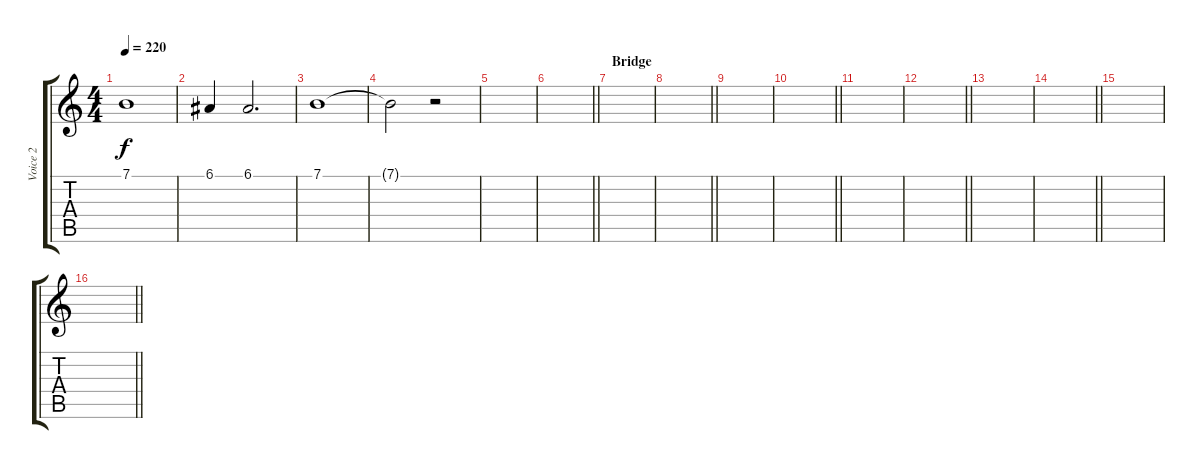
\track ("Voice 2" "Voice 2") {instrument englishhorn}
\staff {score tabs}
\tuning (E4 B3 G3 D3 A2 E2) {hide}
\ts (4 4)
\tempo 220
\clef g2
\ks c
7.1{t}.1{dy f} |
6.1.4 6.1.2{d} |
7.1.1 |
7.1{t}.2 r.2 |
|
\barLineRight lightlight
|
\section ("" "Bridge")
|
\barLineRight lightlight
|
|
\barLineRight lightlight
|
|
\barLineRight lightlight
|
|
\barLineRight lightlight
|
|
\barLineRight lightlight
